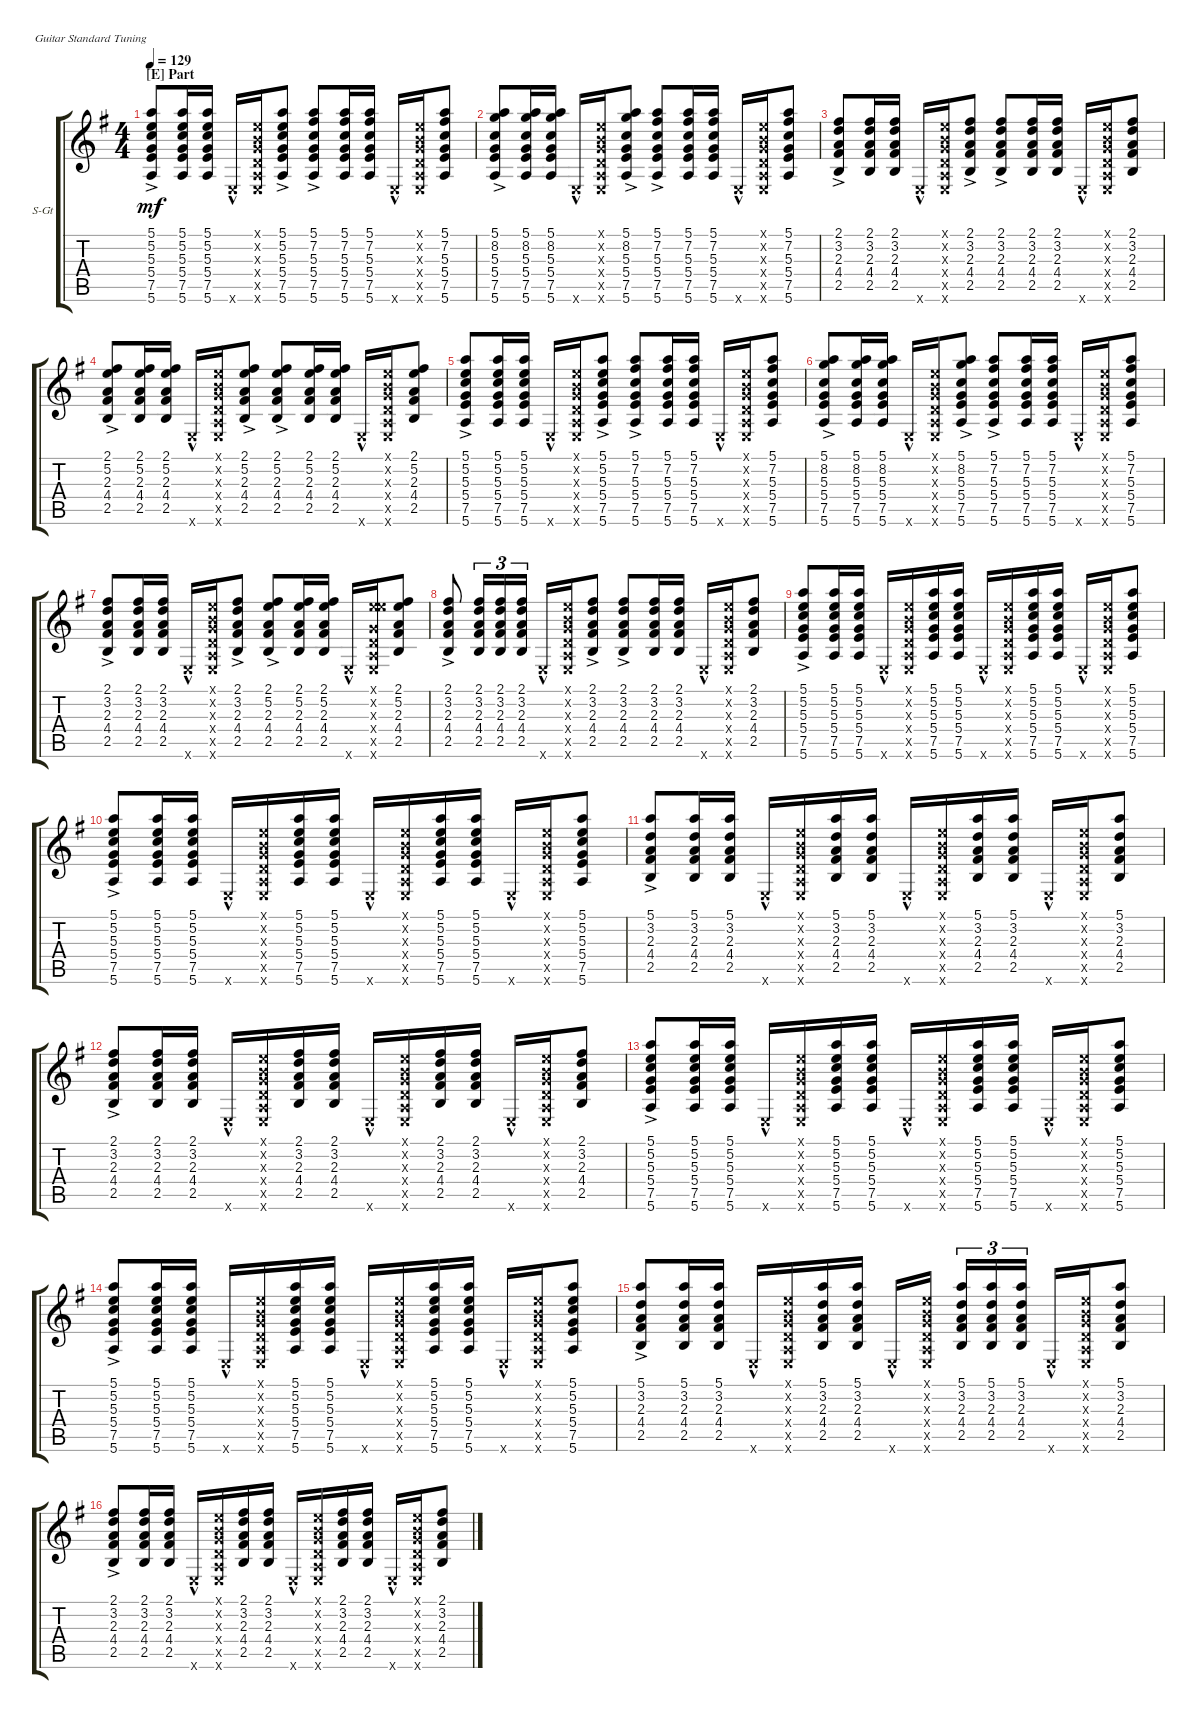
\defaultSystemsLayout 4
\bracketExtendMode groupsimilarinstruments
\firstSystemTrackNameOrientation horizontal
\otherSystemsTrackNameOrientation horizontal
\track ("Gabriela" "S-Gt") {instrument acousticguitarsteel}
\staff {score tabs}
\tuning (E4 B3 G3 D3 A2 E2)
\ts (4 4)
\section ("E" "Part")
\tempo 129
\clef g2
\ks eminor
(5.6{ac} 7.5{ac} 5.4{ac} 5.3{ac} 5.2{ac} 5.1{ac}).8{dy mf} (5.6 7.5 5.4 5.3 5.2 5.1).16 (5.6 7.5 5.4 5.3 5.2 5.1).16 0.6{hac x}.16 (0.6{x} 0.5{x} 0.4{x} 0.3{x} 0.2{x} 0.1{x}).16 (5.6{ac} 7.5{ac} 5.4{ac} 5.3{ac} 5.2{ac} 5.1{ac}).8 (5.6{ac} 7.5{ac} 5.4{ac} 5.3{ac} 7.2{ac} 5.1{ac}).8 (5.6 7.5 5.4 5.3 7.2 5.1).16 (5.6 7.5 5.4 5.3 7.2 5.1).16 0.6{hac x}.16 (0.6{x} 0.5{x} 0.4{x} 0.3{x} 0.2{x} 0.1{x}).16 (5.6 7.5 5.4 5.3 7.2 5.1).8 |
(5.6{ac} 7.5{ac} 5.4{ac} 5.3{ac} 8.2{ac} 5.1{ac}).8 (5.6 7.5 5.4 5.3 8.2 5.1).16 (5.6 7.5 5.4 5.3 8.2 5.1).16 0.6{hac x}.16 (0.6{x} 0.5{x} 0.4{x} 0.3{x} 0.2{x} 0.1{x}).16 (5.6{ac} 7.5{ac} 5.4{ac} 5.3{ac} 8.2{ac} 5.1{ac}).8 (5.6{ac} 7.5{ac} 5.4{ac} 5.3{ac} 7.2{ac} 5.1{ac}).8 (5.6 7.5 5.4 5.3 7.2 5.1).16 (5.6 7.5 5.4 5.3 7.2 5.1).16 0.6{hac x}.16 (0.6{x} 0.5{x} 0.4{x} 0.3{x} 0.2{x} 0.1{x}).16 (5.6 7.5 5.4 5.3 7.2 5.1).8 |
(2.5{ac} 4.4{ac} 2.3{ac} 3.2{ac} 2.1{ac}).8 (2.5 4.4 2.3 3.2 2.1).16 (2.5 4.4 2.3 3.2 2.1).16 0.6{hac x}.16 (0.6{x} 0.5{x} 0.4{x} 0.3{x} 0.2{x} 0.1{x}).16 (2.5{ac} 4.4{ac} 2.3{ac} 3.2{ac} 2.1{ac}).8 (2.5{ac} 4.4{ac} 2.3{ac} 3.2{ac} 2.1{ac}).8 (2.5 4.4 2.3 3.2 2.1).16 (2.5 4.4 2.3 3.2 2.1).16 0.6{hac x}.16 (0.6{x} 0.5{x} 0.4{x} 0.3{x} 0.2{x} 0.1{x}).16 (2.5 4.4 2.3 3.2 2.1).8 |
(2.5{ac} 4.4{ac} 2.3{ac} 5.2{ac} 2.1{ac}).8 (2.5 4.4 2.3 5.2 2.1).16 (2.5 4.4 2.3 5.2 2.1).16 0.6{hac x}.16 (0.6{x} 0.5{x} 0.4{x} 0.3{x} 0.2{x} 0.1{x}).16 (2.5{ac} 4.4{ac} 2.3{ac} 5.2{ac} 2.1{ac}).8 (2.5{ac} 4.4{ac} 2.3{ac} 5.2{ac} 2.1{ac}).8 (2.5 4.4 2.3 5.2 2.1).16 (2.5 4.4 2.3 5.2 2.1).16 0.6{hac x}.16 (0.6{x} 0.5{x} 0.4{x} 0.3{x} 0.2{x} 0.1{x}).16 (2.5 4.4 2.3 5.2 2.1).8 |
(5.6{ac} 7.5{ac} 5.4{ac} 5.3{ac} 5.2{ac} 5.1{ac}).8 (5.6 7.5 5.4 5.3 5.2 5.1).16 (5.6 7.5 5.4 5.3 5.2 5.1).16 0.6{hac x}.16 (0.6{x} 0.5{x} 0.4{x} 0.3{x} 0.2{x} 0.1{x}).16 (5.6{ac} 7.5{ac} 5.4{ac} 5.3{ac} 5.2{ac} 5.1{ac}).8 (5.6{ac} 7.5{ac} 5.4{ac} 5.3{ac} 7.2{ac} 5.1{ac}).8 (5.6 7.5 5.4 5.3 7.2 5.1).16 (5.6 7.5 5.4 5.3 7.2 5.1).16 0.6{hac x}.16 (0.6{x} 0.5{x} 0.4{x} 0.3{x} 0.2{x} 0.1{x}).16 (5.6 7.5 5.4 5.3 7.2 5.1).8 |
(5.6{ac} 7.5{ac} 5.4{ac} 5.3{ac} 8.2{ac} 5.1{ac}).8 (5.6 7.5 5.4 5.3 8.2 5.1).16 (5.6 7.5 5.4 5.3 8.2 5.1).16 0.6{hac x}.16 (0.6{x} 0.5{x} 0.4{x} 0.3{x} 0.2{x} 0.1{x}).16 (5.6{ac} 7.5{ac} 5.4{ac} 5.3{ac} 8.2{ac} 5.1{ac}).8 (5.6{ac} 7.5{ac} 5.4{ac} 5.3{ac} 7.2{ac} 5.1{ac}).8 (5.6 7.5 5.4 5.3 7.2 5.1).16 (5.6 7.5 5.4 5.3 7.2 5.1).16 0.6{hac x}.16 (0.6{x} 0.5{x} 0.4{x} 0.3{x} 0.2{x} 0.1{x}).16 (5.6 7.5 5.4 5.3 7.2 5.1).8 |
(2.5{ac} 4.4{ac} 2.3{ac} 3.2{ac} 2.1{ac}).8 (2.5 4.4 2.3 3.2 2.1).16 (2.5 4.4 2.3 3.2 2.1).16 0.6{hac x}.16 (0.6{x} 0.5{x} 0.4{x} 0.3{x} 0.2{x} 0.1{x}).16 (2.5{ac} 4.4{ac} 2.3{ac} 3.2{ac} 2.1{ac}).8 (2.5{ac} 4.4{ac} 2.3{ac} 5.2{ac} 2.1{ac}).8 (2.5 4.4 2.3 5.2 2.1).16 (2.5 4.4 2.3 5.2 2.1).16 0.6{hac x}.16 (0.6{x} 0.5{x} 0.4{x} 0.3{x} 5.2{x} 0.1{x}).16 (2.5 4.4 2.3 5.2 2.1).8 |
(2.5{ac} 4.4{ac} 2.3{ac} 3.2{ac} 2.1{ac}).8 (2.5 4.4 2.3 3.2 2.1).16{tu (3 2)} (2.1 3.2 2.3 4.4 2.5).16{tu (3 2)} (2.5 4.4 2.3 3.2 2.1).16{tu (3 2)} 0.6{hac x}.16 (0.6{x} 0.5{x} 0.4{x} 0.3{x} 0.2{x} 0.1{x}).16 (2.5{ac} 4.4{ac} 2.3{ac} 3.2{ac} 2.1{ac}).8 (2.5{ac} 4.4{ac} 2.3{ac} 3.2{ac} 2.1{ac}).8 (2.5 4.4 2.3 3.2 2.1).16 (2.5 4.4 2.3 3.2 2.1).16 0.6{hac x}.16 (0.6{x} 0.5{x} 0.4{x} 0.3{x} 0.2{x} 0.1{x}).16 (2.5 4.4 2.3 3.2 2.1).8 |
(5.6{ac} 7.5{ac} 5.4{ac} 5.3{ac} 5.2{ac} 5.1{ac}).8 (5.6 7.5 5.4 5.3 5.2 5.1).16 (5.6 7.5 5.4 5.3 5.2 5.1).16 0.6{hac x}.16 (0.6{x} 0.1{x} 0.2{x} 0.3{x} 0.4{x} 0.5{x}).16 (5.6 7.5 5.4 5.3 5.2 5.1).16 (5.6 7.5 5.4 5.3 5.2 5.1).16 0.6{hac x}.16 (0.6{x} 0.1{x} 0.2{x} 0.3{x} 0.4{x} 0.5{x}).16 (5.6 7.5 5.4 5.3 5.2 5.1).16 (5.6 7.5 5.4 5.3 5.2 5.1).16 0.6{hac x}.16 (0.6{x} 0.1{x} 0.2{x} 0.3{x} 0.4{x} 0.5{x}).16 (5.6 7.5 5.4 5.3 5.2 5.1).8 |
(5.6{ac} 7.5{ac} 5.4{ac} 5.3{ac} 5.2{ac} 5.1{ac}).8 (5.6 7.5 5.4 5.3 5.2 5.1).16 (5.6 7.5 5.4 5.3 5.2 5.1).16 0.6{hac x}.16 (0.6{x} 0.1{x} 0.2{x} 0.3{x} 0.4{x} 0.5{x}).16 (5.6 7.5 5.4 5.3 5.2 5.1).16 (5.6 7.5 5.4 5.3 5.2 5.1).16 0.6{hac x}.16 (0.6{x} 0.1{x} 0.2{x} 0.3{x} 0.4{x} 0.5{x}).16 (5.6 7.5 5.4 5.3 5.2 5.1).16 (5.6 7.5 5.4 5.3 5.2 5.1).16 0.6{hac x}.16 (0.6{x} 0.1{x} 0.2{x} 0.3{x} 0.4{x} 0.5{x}).16 (5.6 7.5 5.4 5.3 5.2 5.1).8 |
(2.5{ac} 4.4{ac} 2.3{ac} 3.2{ac} 5.1{ac}).8 (2.5 4.4 2.3 3.2 5.1).16 (2.5 4.4 2.3 3.2 5.1).16 0.6{hac x}.16 (0.6{x} 0.1{x} 0.2{x} 0.3{x} 0.4{x} 0.5{x}).16 (2.5 4.4 2.3 3.2 5.1).16 (2.5 4.4 2.3 3.2 5.1).16 0.6{hac x}.16 (0.6{x} 0.1{x} 0.2{x} 0.3{x} 0.4{x} 0.5{x}).16 (2.5 4.4 2.3 3.2 5.1).16 (2.5 4.4 2.3 3.2 5.1).16 0.6{hac x}.16 (0.6{x} 0.1{x} 0.2{x} 0.3{x} 0.4{x} 0.5{x}).16 (2.5 4.4 2.3 3.2 5.1).8 |
(2.5{ac} 4.4{ac} 2.3{ac} 3.2{ac} 2.1{ac}).8 (2.5 4.4 2.3 3.2 2.1).16 (2.5 4.4 2.3 3.2 2.1).16 0.6{hac x}.16 (0.6{x} 0.1{x} 0.2{x} 0.3{x} 0.4{x} 0.5{x}).16 (2.5 4.4 2.3 3.2 2.1).16 (2.5 4.4 2.3 3.2 2.1).16 0.6{hac x}.16 (0.6{x} 0.1{x} 0.2{x} 0.3{x} 0.4{x} 0.5{x}).16 (2.5 4.4 2.3 3.2 2.1).16 (2.5 4.4 2.3 3.2 2.1).16 0.6{hac x}.16 (0.6{x} 0.1{x} 0.2{x} 0.3{x} 0.4{x} 0.5{x}).16 (2.5 4.4 2.3 3.2 2.1).8 |
(5.6{ac} 7.5{ac} 5.4{ac} 5.3{ac} 5.2{ac} 5.1{ac}).8 (5.6 7.5 5.4 5.3 5.2 5.1).16 (5.6 7.5 5.4 5.3 5.2 5.1).16 0.6{hac x}.16 (0.6{x} 0.1{x} 0.2{x} 0.3{x} 0.4{x} 0.5{x}).16 (5.6 7.5 5.4 5.3 5.2 5.1).16 (5.6 7.5 5.4 5.3 5.2 5.1).16 0.6{hac x}.16 (0.6{x} 0.1{x} 0.2{x} 0.3{x} 0.4{x} 0.5{x}).16 (5.6 7.5 5.4 5.3 5.2 5.1).16 (5.6 7.5 5.4 5.3 5.2 5.1).16 0.6{hac x}.16 (0.6{x} 0.1{x} 0.2{x} 0.3{x} 0.4{x} 0.5{x}).16 (5.6 7.5 5.4 5.3 5.2 5.1).8 |
(5.6{ac} 7.5{ac} 5.4{ac} 5.3{ac} 5.2{ac} 5.1{ac}).8 (5.6 7.5 5.4 5.3 5.2 5.1).16 (5.6 7.5 5.4 5.3 5.2 5.1).16 0.6{hac x}.16 (0.6{x} 0.1{x} 0.2{x} 0.3{x} 0.4{x} 0.5{x}).16 (5.6 7.5 5.4 5.3 5.2 5.1).16 (5.6 7.5 5.4 5.3 5.2 5.1).16 0.6{hac x}.16 (0.6{x} 0.1{x} 0.2{x} 0.3{x} 0.4{x} 0.5{x}).16 (5.6 7.5 5.4 5.3 5.2 5.1).16 (5.6 7.5 5.4 5.3 5.2 5.1).16 0.6{hac x}.16 (0.6{x} 0.1{x} 0.2{x} 0.3{x} 0.4{x} 0.5{x}).16 (5.6 7.5 5.4 5.3 5.2 5.1).8 |
(2.5{ac} 4.4{ac} 2.3{ac} 3.2{ac} 5.1{ac}).8 (2.5 4.4 2.3 3.2 5.1).16 (2.5 4.4 2.3 3.2 5.1).16 0.6{hac x}.16 (0.6{x} 0.1{x} 0.2{x} 0.3{x} 0.4{x} 0.5{x}).16 (2.5 4.4 2.3 3.2 5.1).16 (2.5 4.4 2.3 3.2 5.1).16 0.6{hac x}.16 (0.6{x} 0.1{x} 0.2{x} 0.3{x} 0.4{x} 0.5{x}).16 (2.5 4.4 2.3 3.2 5.1).16{tu (3 2)} (2.5 4.4 2.3 3.2 5.1).16{tu (3 2)} (2.5 4.4 2.3 3.2 5.1).16{tu (3 2)} 0.6{hac x}.16 (0.6{x} 0.1{x} 0.2{x} 0.3{x} 0.4{x} 0.5{x}).16 (2.5 4.4 2.3 3.2 5.1).8 |
(2.5{ac} 4.4{ac} 2.3{ac} 3.2{ac} 2.1{ac}).8 (2.5 4.4 2.3 3.2 2.1).16 (2.5 4.4 2.3 3.2 2.1).16 0.6{hac x}.16 (0.6{x} 0.1{x} 0.2{x} 0.3{x} 0.4{x} 0.5{x}).16 (2.5 4.4 2.3 3.2 2.1).16 (2.5 4.4 2.3 3.2 2.1).16 0.6{hac x}.16 (0.6{x} 0.1{x} 0.2{x} 0.3{x} 0.4{x} 0.5{x}).16 (2.5 4.4 2.3 3.2 2.1).16 (2.5 4.4 2.3 3.2 2.1).16 0.6{hac x}.16 (0.6{x} 0.1{x} 0.2{x} 0.3{x} 0.4{x} 0.5{x}).16 (2.5 4.4 2.3 3.2 2.1).8
